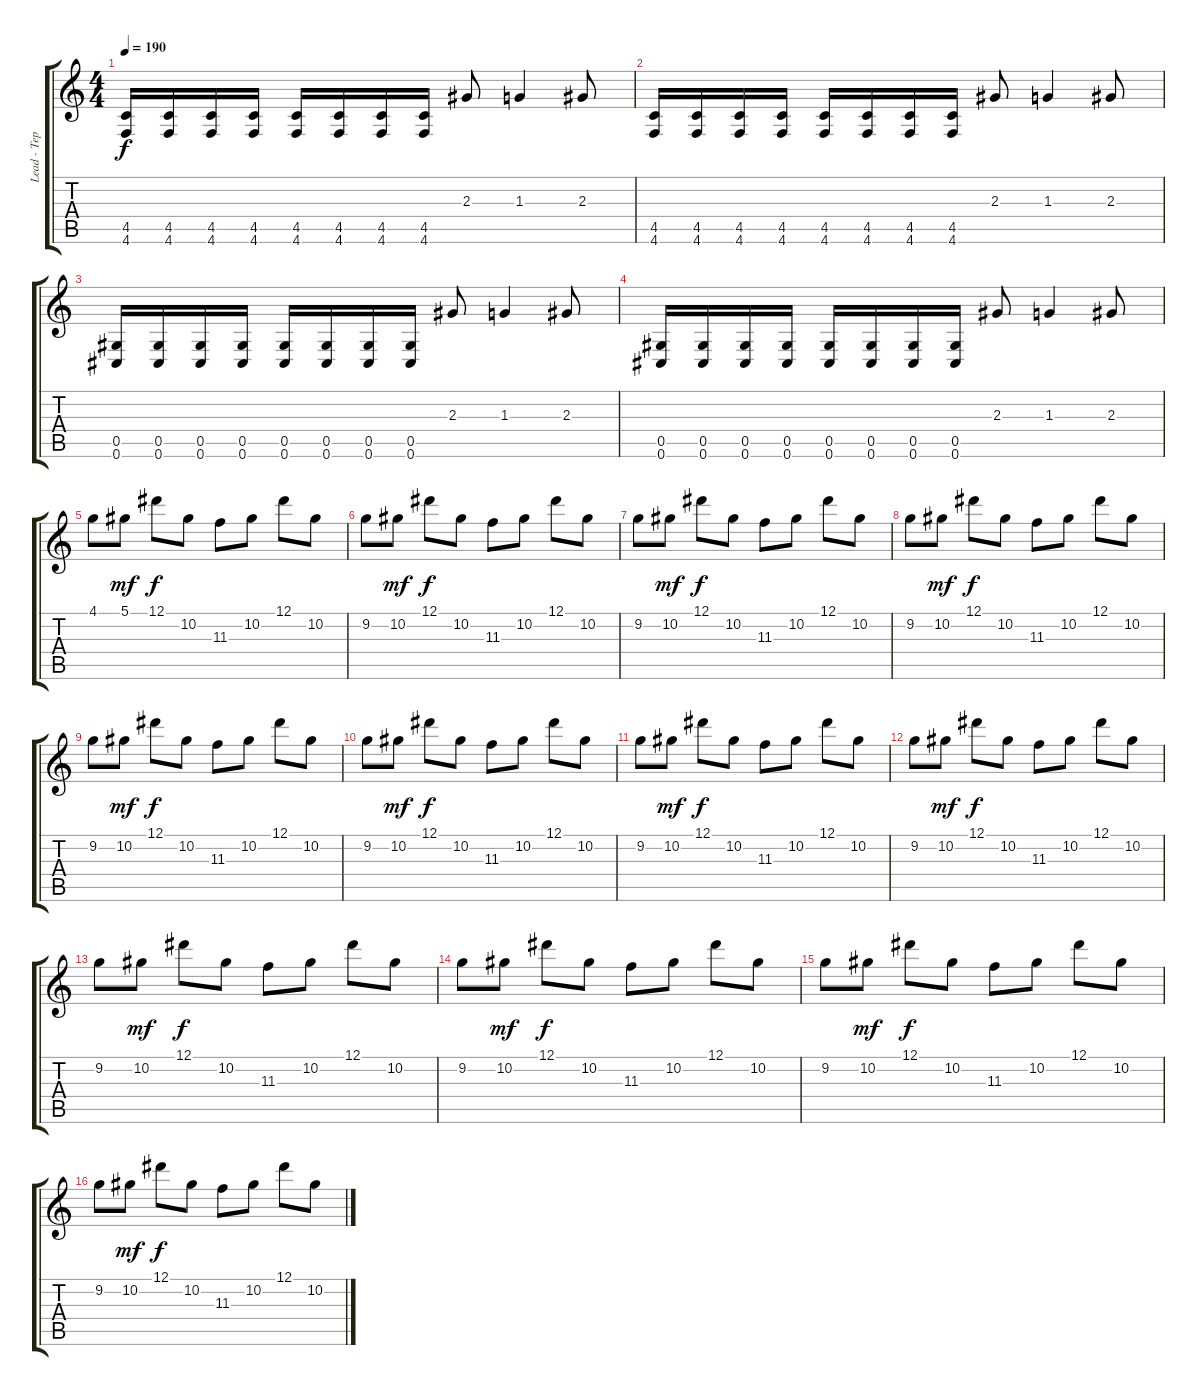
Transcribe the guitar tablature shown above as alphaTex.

\track ("Lead - Teppei" "Lead - Tep") {instrument distortionguitar}
\staff {score tabs}
\tuning (Eb4 Bb3 Gb3 Db3 Ab2 Db2) {hide}
\ts (4 4)
\tempo 190
\clef g2
\ks c
(4.5 4.6).16{dy f} (4.5 4.6).16 (4.5 4.6).16 (4.5 4.6).16 (4.5 4.6).16 (4.5 4.6).16 (4.5 4.6).16 (4.5 4.6).16 2.3.8 1.3.4 2.3.8 |
(4.5 4.6).16 (4.5 4.6).16 (4.5 4.6).16 (4.5 4.6).16 (4.5 4.6).16 (4.5 4.6).16 (4.5 4.6).16 (4.5 4.6).16 2.3.8 1.3.4 2.3.8 |
(0.5 0.6).16 (0.5 0.6).16 (0.5 0.6).16 (0.5 0.6).16 (0.5 0.6).16 (0.5 0.6).16 (0.5 0.6).16 (0.5 0.6).16 2.3.8 1.3.4 2.3.8 |
(0.5 0.6).16 (0.5 0.6).16 (0.5 0.6).16 (0.5 0.6).16 (0.5 0.6).16 (0.5 0.6).16 (0.5 0.6).16 (0.5 0.6).16 2.3.8 1.3.4 2.3.8 |
4.1.8{instrument distortionguitar} 5.1.8{dy mf} 12.1.8{dy f} 10.2.8 11.3.8 10.2.8 12.1.8 10.2.8 |
9.2.8 10.2.8{dy mf} 12.1.8{dy f} 10.2.8 11.3.8 10.2.8 12.1.8 10.2.8 |
9.2.8 10.2.8{dy mf} 12.1.8{dy f} 10.2.8 11.3.8 10.2.8 12.1.8 10.2.8 |
9.2.8 10.2.8{dy mf} 12.1.8{dy f} 10.2.8 11.3.8 10.2.8 12.1.8 10.2.8 |
9.2.8 10.2.8{dy mf} 12.1.8{dy f} 10.2.8 11.3.8 10.2.8 12.1.8 10.2.8 |
9.2.8 10.2.8{dy mf} 12.1.8{dy f} 10.2.8 11.3.8 10.2.8 12.1.8 10.2.8 |
9.2.8 10.2.8{dy mf} 12.1.8{dy f} 10.2.8 11.3.8 10.2.8 12.1.8 10.2.8 |
9.2.8 10.2.8{dy mf} 12.1.8{dy f} 10.2.8 11.3.8 10.2.8 12.1.8 10.2.8 |
9.2.8 10.2.8{dy mf} 12.1.8{dy f} 10.2.8 11.3.8 10.2.8 12.1.8 10.2.8 |
9.2.8 10.2.8{dy mf} 12.1.8{dy f} 10.2.8 11.3.8 10.2.8 12.1.8 10.2.8 |
9.2.8 10.2.8{dy mf} 12.1.8{dy f} 10.2.8 11.3.8 10.2.8 12.1.8 10.2.8 |
9.2.8 10.2.8{dy mf} 12.1.8{dy f} 10.2.8 11.3.8 10.2.8 12.1.8 10.2.8
